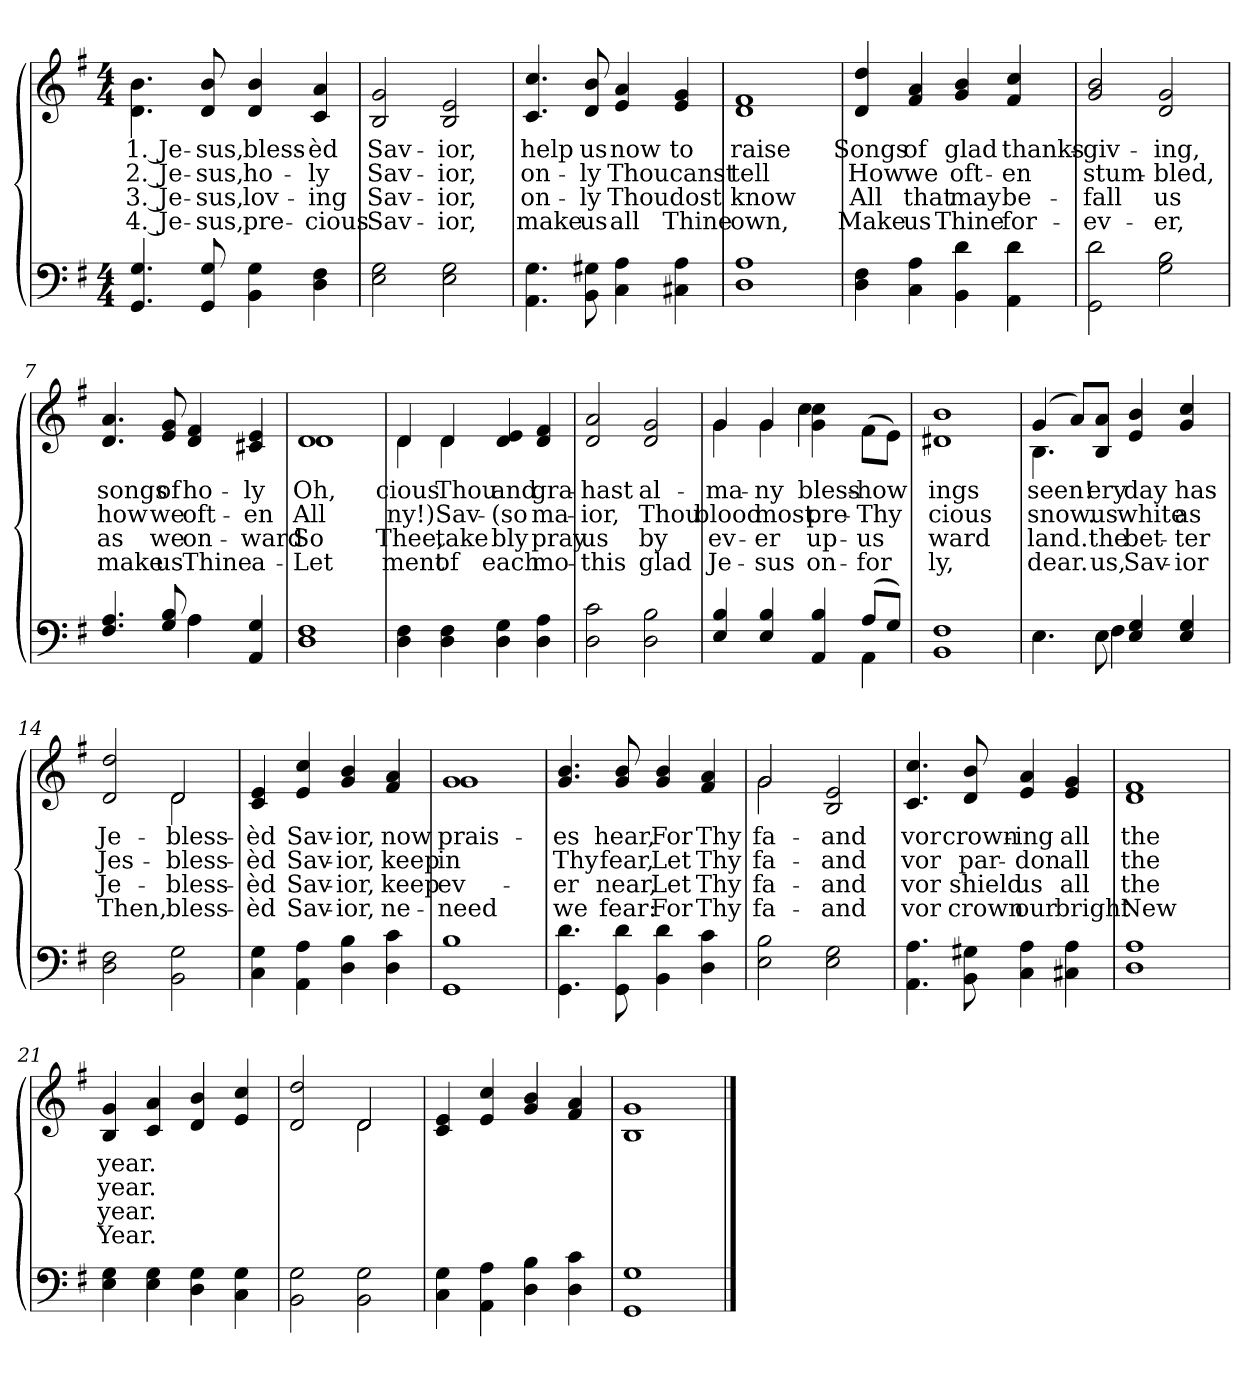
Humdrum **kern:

**kern	**kern	**text	**text	**text	**text
*part2	*part1	*part1	*part1	*part1	*part1
*staff2	*staff1	*staff1	*staff1	*staff1	*staff1
*clefF4	*clefG2	*	*	*	*
*k[f#]	*k[f#]	*	*	*	*
*G:	*G:	*	*	*	*
*M4/4	*M4/4	*	*	*	*
=1	=1	=1	=1	=1	=1
!	!	!LO:LY:b	!LO:LY:b	!LO:LY:b	!LO:LY:b
4.GG/ 4.G/	4.d\ 4.b\	1. Je-	2. Je-	3. Je-	4. Je-
!	!	!LO:LY:b	!LO:LY:b	!LO:LY:b	!LO:LY:b
8GG/ 8G/	8d/ 8b/	-sus,	-sus,	-sus,	-sus,
!	!	!LO:LY:b	!LO:LY:b	!LO:LY:b	!LO:LY:b
4BB\ 4G\	4d/ 4b/	bless-	ho-	lov-	pre-
!	!	!LO:LY:b	!LO:LY:b	!LO:LY:b	!LO:LY:b
4D\ 4F#\	4c/ 4a/	-èd	-ly	-ing	-cious
=2	=2	=2	=2	=2	=2
!	!	!LO:LY:b	!LO:LY:b	!LO:LY:b	!LO:LY:b
2E\ 2G\	2B/ 2g/	Sav-	Sav-	Sav-	Sav-
!	!	!LO:LY:b	!LO:LY:b	!LO:LY:b	!LO:LY:b
2E\ 2G\	2B/ 2e/	-ior,	-ior,	-ior,	-ior,
=3	=3	=3	=3	=3	=3
!	!	!LO:LY:b	!LO:LY:b	!LO:LY:b	!LO:LY:b
4.AA\ 4.G\	4.c/ 4.cc/	help	on-	on-	make
!	!	!LO:LY:b	!LO:LY:b	!LO:LY:b	!LO:LY:b
8BB\ 8G#X\	8d/ 8b/	us	-ly	-ly	us
!	!	!LO:LY:b	!LO:LY:b	!LO:LY:b	!LO:LY:b
4C\ 4A\	4e/ 4a/	now	Thou	Thou	all
!	!	!LO:LY:b	!LO:LY:b	!LO:LY:b	!LO:LY:b
4C#X\ 4A\	4e/ 4g/	to	canst	dost	Thine
=4	=4	=4	=4	=4	=4
!	!	!LO:LY:b	!LO:LY:b	!LO:LY:b	!LO:LY:b
1D 1A	1d 1f#	raise	tell	know	own,
!!LO:LB:g=z
=5	=5	=5	=5	=5	=5
!	!	!LO:LY:b	!LO:LY:b	!LO:LY:b	!LO:LY:b
4D\ 4F#\	4d/ 4dd/	Songs	How	All	Make
!	!	!LO:LY:b	!LO:LY:b	!LO:LY:b	!LO:LY:b
4C\ 4A\	4f#/ 4a/	of	we	that	us
!	!	!LO:LY:b	!LO:LY:b	!LO:LY:b	!LO:LY:b
4BB\ 4d\	4g/ 4b/	glad	oft-	may	Thine
!	!	!LO:LY:b	!LO:LY:b	!LO:LY:b	!LO:LY:b
4AA\ 4d\	4f#/ 4cc/	thanks-	-en	be-	for-
=6	=6	=6	=6	=6	=6
!	!	!LO:LY:b	!LO:LY:b	!LO:LY:b	!LO:LY:b
2GG\ 2d\	2g/ 2b/	-giv-	stum-	-fall	-ev-
!	!	!LO:LY:b	!LO:LY:b	!LO:LY:b	!LO:LY:b
2G\ 2B\	2d/ 2g/	-ing,	-bled,	us	-er,
=7	=7	=7	=7	=7	=7
*^	*	*	*	*	*
!	!	!	!LO:LY:b	!LO:LY:b	!LO:LY:b	!LO:LY:b
4.F#/ 4.A/	2ryy	4.d/ 4.a/	songs	how	as	make
!	!	!	!LO:LY:b	!LO:LY:b	!LO:LY:b	!LO:LY:b
8G/ 8B/	.	8e/ 8g/	of	we	we	us
!	!	!	!LO:LY:b	!LO:LY:b	!LO:LY:b	!LO:LY:b
4A\	4A\	4d/ 4f#/	ho-	oft-	on-	Thine
!	!	!	!LO:LY:b	!LO:LY:b	!LO:LY:b	!LO:LY:b
4AA/ 4G/	4ryy	4c#X/ 4e/	-ly	-en	-ward	a-
=8	=8	=8	=8	=8	=8	=8
!	!	!	!LO:LY:b	!LO:LY:b	!LO:LY:b	!LO:LY:b
*	*	*^	*	*	*	*
!	!	!	!	!LO:LY:b	!LO:LY:b	!LO:LY:b	!LO:LY:b
*v	*v	*	*	*	*	*	*
1D 1F#	1d	1d	Oh,	All	So	Let
!!LO:PB:g=z	!!
=9	=9	=9	=9	=9	=9	=9
!	!	!	!LO:LY:b	!LO:LY:b	!LO:LY:b	!LO:LY:b
!	!	!	!LO:LY:b	!LO:LY:b	!LO:LY:b	!LO:LY:b
4D\ 4F#\	4d/	4d\	-cious	-ny!)	Thee,	-ment
!	!	!	!LO:LY:b	!LO:LY:b	!LO:LY:b	!LO:LY:b
!	!	!	!LO:LY:b	!LO:LY:b	!LO:LY:b	!LO:LY:b
4D\ 4F#\	4d/	4d\	Thou	Sav-	take	of
!	!	!	!LO:LY:b	!LO:LY:b	!LO:LY:b	!LO:LY:b
4D\ 4G\	4d/ 4e/	2ryy	and	(so	-bly	each
!	!	!	!LO:LY:b	!LO:LY:b	!LO:LY:b	!LO:LY:b
4D\ 4A\	4d/ 4f#/	.	gra-	ma-	pray	mo-
*	*v	*v	*	*	*	*
=10	=10	=10	=10	=10	=10
!	!	!LO:LY:b	!LO:LY:b	!LO:LY:b	!LO:LY:b
2D\ 2c\	2d/ 2a/	hast	-ior,	us	this
!	!	!LO:LY:b	!LO:LY:b	!LO:LY:b	!LO:LY:b
2D\ 2B\	2d/ 2g/	al-	Thou	by	glad
=11	=11	=11	=11	=11	=11
*^	*	*	*	*	*
!	!	!	!LO:LY:b	!LO:LY:b	!LO:LY:b	!LO:LY:b
*	*	*^	*	*	*	*
!	!	!	!	!LO:LY:b	!LO:LY:b	!LO:LY:b	!LO:LY:b
4E/ 4B/	2.ryy	4g/	4g\	ma-	blood	ev-	Je-
!	!	!	!	!LO:LY:b	!LO:LY:b	!LO:LY:b	!LO:LY:b
!	!	!	!	!LO:LY:b	!LO:LY:b	!LO:LY:b	!LO:LY:b
4E/ 4B/	.	4g/	4g\	-ny	most	-er	-sus
!	!	!	!	!LO:LY:b	!LO:LY:b	!LO:LY:b	!LO:LY:b
!	!	!	!	!LO:LY:b	!LO:LY:b	!LO:LY:b	!LO:LY:b
4AA/ 4B/	.	4g\ 4cc\	4cc\	bless-	pre-	up-	on-
!	!	!	!	!LO:LY:b	!LO:LY:b	!LO:LY:b	!LO:LY:b
(>8A/L	4AA\	(<8f#\L	4ryy	how	Thy	us	for
8G/J)	.	8e\J)	.	.	.	.	.
*v	*v	*	*	*	*	*	*
*	*v	*v	*	*	*	*
=12	=12	=12	=12	=12	=12
!	!	!LO:LY:b	!LO:LY:b	!LO:LY:b	!LO:LY:b
1BB 1F#	1d#X 1b	-ings	-cious	-ward	-ly,
!!LO:LB:g=z
=13	=13	=13	=13	=13	=13
*^	*	*	*	*	*
!	!	!	!LO:LY:b	!LO:LY:b	!LO:LY:b	!LO:LY:b
*	*	*^	*	*	*	*
!	!	!	!	!LO:LY:b	!LO:LY:b	!LO:LY:b	!LO:LY:b
4.E\	4.ryy	(>4g/	4.B\	seen!	snow.	land.	dear.
.	.	8a/L)	.	.	.	.	.
!	!	!	!	!LO:LY:b	!LO:LY:b	!LO:LY:b	!LO:LY:b
8E\	4F#\	8B/ 8a/J	2ryy	-ery	us	the	-us,
!	!	!	!	!LO:LY:b	!LO:LY:b	!LO:LY:b	!LO:LY:b
4E/ 4G/	.	4e/ 4b/	.	day	white	bet-	Sav-
.	4.ryy	.	.	.	.	.	.
!	!	!	!	!LO:LY:b	!LO:LY:b	!LO:LY:b	!LO:LY:b
4E/ 4G/	.	4g/ 4cc/	.	has	as	-ter	-ior
.	.	.	8ryy	.	.	.	.
*v	*v	*	*	*	*	*	*
=14	=14	=14	=14	=14	=14	=14
!	!	!	!LO:LY:b	!LO:LY:b	!LO:LY:b	!LO:LY:b
2D\ 2F#\	2d/ 2dd/	2ryy	Je-	Jes-	Je-	Then,
!	!	!	!LO:LY:b	!LO:LY:b	!LO:LY:b	!LO:LY:b
!	!	!	!LO:LY:b	!LO:LY:b	!LO:LY:b	!LO:LY:b
2BB\ 2G\	2d/	2d\	bless-	bless-	bless-	bless-
=15	=15	=15	=15	=15	=15	=15
!	!	!	!LO:LY:b	!LO:LY:b	!LO:LY:b	!LO:LY:b
*	*v	*v	*	*	*	*
4C\ 4G\	4c/ 4e/	-èd	-èd	-èd	-èd
!	!	!LO:LY:b	!LO:LY:b	!LO:LY:b	!LO:LY:b
4AA\ 4A\	4e/ 4cc/	Sav-	Sav-	Sav-	Sav-
!	!	!LO:LY:b	!LO:LY:b	!LO:LY:b	!LO:LY:b
4D\ 4B\	4g/ 4b/	-ior,	-ior,	-ior,	-ior,
!	!	!LO:LY:b	!LO:LY:b	!LO:LY:b	!LO:LY:b
4D\ 4c\	4f#/ 4a/	now	keep	keep	ne-
=16	=16	=16	=16	=16	=16
!	!	!LO:LY:b	!LO:LY:b	!LO:LY:b	!LO:LY:b
*	*^	*	*	*	*
!	!	!	!LO:LY:b	!LO:LY:b	!LO:LY:b	!LO:LY:b
1GG 1B	1g	1g	prais-	in	ev-	need
!!LO:LB:g=z
=17	=17	=17	=17	=17	=17	=17
!	!	!	!LO:LY:b	!LO:LY:b	!LO:LY:b	!LO:LY:b
*	*v	*v	*	*	*	*
4.GG\ 4.d\	4.g/ 4.b/	-es	Thy	-er	we
!	!	!LO:LY:b	!LO:LY:b	!LO:LY:b	!LO:LY:b
8GG\ 8d\	8g/ 8b/	hear,	fear,	near,	fear:
!	!	!LO:LY:b	!LO:LY:b	!LO:LY:b	!LO:LY:b
4BB\ 4d\	4g/ 4b/	For	Let	Let	For
!	!	!LO:LY:b	!LO:LY:b	!LO:LY:b	!LO:LY:b
4D\ 4c\	4f#/ 4a/	Thy	Thy	Thy	Thy
=18	=18	=18	=18	=18	=18
!	!	!LO:LY:b	!LO:LY:b	!LO:LY:b	!LO:LY:b
*	*^	*	*	*	*
!	!	!	!LO:LY:b	!LO:LY:b	!LO:LY:b	!LO:LY:b
2E\ 2B\	2g/	2g\	fa-	fa-	fa-	fa-
!	!	!	!LO:LY:b	!LO:LY:b	!LO:LY:b	!LO:LY:b
2E\ 2G\	2B/ 2e/	2ryy	and	and	and	and
=19	=19	=19	=19	=19	=19	=19
!	!	!	!LO:LY:b	!LO:LY:b	!LO:LY:b	!LO:LY:b
*	*v	*v	*	*	*	*
4.AA\ 4.A\	4.c/ 4.cc/	-vor	-vor	-vor	-vor
!	!	!LO:LY:b	!LO:LY:b	!LO:LY:b	!LO:LY:b
8BB\ 8G#X\	8d/ 8b/	crown-	par-	shield	crown
!	!	!LO:LY:b	!LO:LY:b	!LO:LY:b	!LO:LY:b
4C\ 4A\	4e/ 4a/	-ing	-don	us	our
!	!	!LO:LY:b	!LO:LY:b	!LO:LY:b	!LO:LY:b
4C#X\ 4A\	4e/ 4g/	all	all	all	bright
=20	=20	=20	=20	=20	=20
!	!	!LO:LY:b	!LO:LY:b	!LO:LY:b	!LO:LY:b
1D 1A	1d 1f#	the	the	the	New
=21	=21	=21	=21	=21	=21
!	!	!LO:LY:b	!LO:LY:b	!LO:LY:b	!LO:LY:b
4E\ 4G\	4B/ 4g/	year.	year.	year.	Year.
4E\ 4G\	4c/ 4a/	.	.	.	.
4D\ 4G\	4d/ 4b/	.	.	.	.
4C\ 4G\	4e/ 4cc/	.	.	.	.
!!LO:PB:g=z
=22	=22	=22	=22	=22	=22
*	*^	*	*	*	*
2BB\ 2G\	2d/ 2dd/	2ryy	.	.	.	.
2BB\ 2G\	2d/	2d\	.	.	.	.
*	*v	*v	*	*	*	*
=23	=23	=23	=23	=23	=23
4C\ 4G\	4c/ 4e/	.	.	.	.
4AA\ 4A\	4e/ 4cc/	.	.	.	.
4D\ 4B\	4g/ 4b/	.	.	.	.
4D\ 4c\	4f#/ 4a/	.	.	.	.
=24	=24	=24	=24	=24	=24
1GG 1G	1B 1g	.	.	.	.
==	==	==	==	==	==
*-	*-	*-	*-	*-	*-
